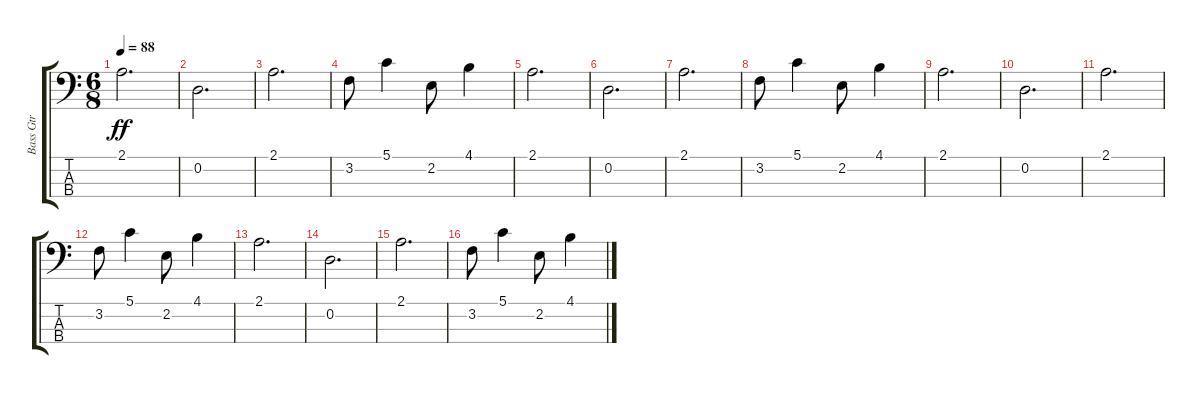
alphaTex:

\track ("Bass Gtr            " "Bass Gtr  ") {instrument electricbassfinger}
\staff {score tabs}
\tuning (G2 D2 A1 E1) {hide}
\ts (6 8)
\tempo 88
\clef f4
\ks c
2.1.2{d dy ff} |
0.2.2{d} |
2.1.2{d} |
3.2.8 5.1.4 2.2.8 4.1.4 |
2.1.2{d} |
0.2.2{d} |
2.1.2{d} |
3.2.8 5.1.4 2.2.8 4.1.4 |
2.1.2{d} |
0.2.2{d} |
2.1.2{d} |
3.2.8 5.1.4 2.2.8 4.1.4 |
2.1.2{d} |
0.2.2{d} |
2.1.2{d} |
3.2.8 5.1.4 2.2.8 4.1.4
